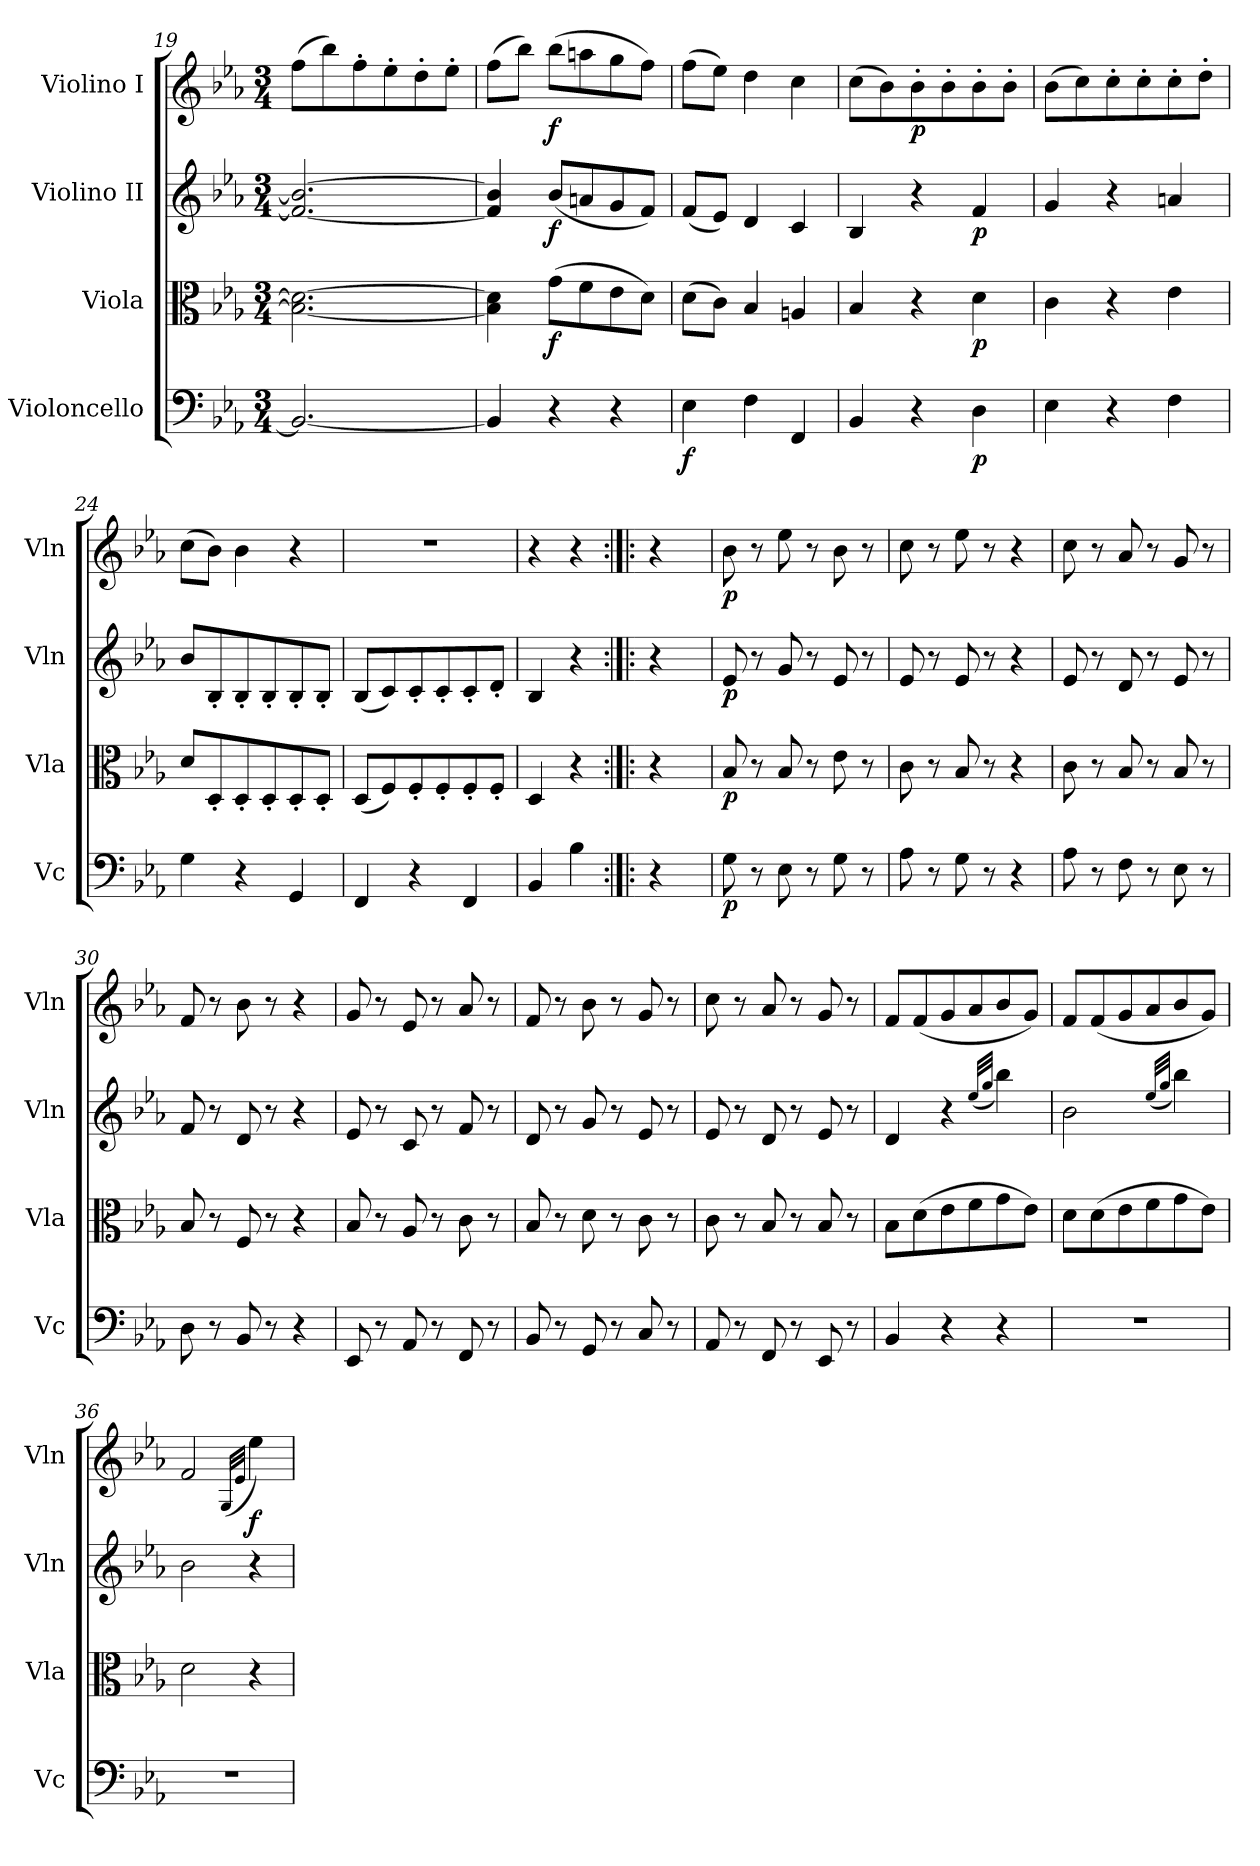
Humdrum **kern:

**kern	**dynam	**kern	**dynam	**kern	**dynam	**kern	**dynam
*part4	*part4	*part3	*part3	*part2	*part2	*part1	*part1
*staff4	*staff4	*staff3	*staff3	*staff2	*staff2	*staff1	*staff1
*I"Violoncello	*	*I"Viola	*	*I"Violino II	*	*I"Violino I	*
*I'Vc	*	*I'Vla	*	*I'Vln	*	*I'Vln	*
*clefF4	*	*clefC3	*	*clefG2	*	*clefG2	*
*k[b-e-a-]	*	*k[b-e-a-]	*	*k[b-e-a-]	*	*k[b-e-a-]	*
*E-:	*	*E-:	*	*E-:	*	*E-:	*
*M3/4	*	*M3/4	*	*M3/4	*	*M3/4	*
=19	=19	=19	=19	=19	=19	=19	=19
2.BB-_	.	2.d_ 2.B-_	.	2.b-_ 2.f_	.	(8ffL	.
.	.	.	.	.	.	8bb-)	.
.	.	.	.	.	.	8ff'	.
.	.	.	.	.	.	8ee-'	.
.	.	.	.	.	.	8dd'	.
.	.	.	.	.	.	8ee-'J	.
=20	=20	=20	=20	=20	=20	=20	=20
4BB-]	.	4d] 4B-]	.	4b-] 4f]	.	(8ffL	.
.	.	.	.	.	.	8bb-J)	.
4r	.	(8gL	f	(8b-L	f	(8bb-L	f
.	.	8f	.	8an	.	8aan	.
4r	.	8e-	.	8g	.	8gg	.
.	.	8dJ)	.	8fJ)	.	8ffJ)	.
=21	=21	=21	=21	=21	=21	=21	=21
4E-	f	(8dL	.	(8fL	.	(8ffL	.
.	.	8cJ)	.	8e-J)	.	8ee-J)	.
4F	.	4B-	.	4d	.	4dd	.
4FF	.	4An	.	4c	.	4cc	.
!!LO:LB:g=z
=22	=22	=22	=22	=22	=22	=22	=22
4BB-	.	4B-	.	4B-	.	(8ccL	.
.	.	.	.	.	.	8b-)	.
4r	.	4r	.	4r	.	8b-'	p
.	.	.	.	.	.	8b-'	.
4D	p	4d	p	4f	p	8b-'	.
.	.	.	.	.	.	8b-'J	.
=23	=23	=23	=23	=23	=23	=23	=23
4E-	.	4c	.	4g	.	(8b-L	.
.	.	.	.	.	.	8cc)	.
4r	.	4r	.	4r	.	8cc'	.
.	.	.	.	.	.	8cc'	.
4F	.	4e-	.	4an	.	8cc'	.
.	.	.	.	.	.	8dd'J	.
=24	=24	=24	=24	=24	=24	=24	=24
4G	.	8dL	.	8b-L	.	(8ccL	.
.	.	8D'	.	8B-'	.	8b-J)	.
4r	.	8D'	.	8B-'	.	4b-	.
.	.	8D'	.	8B-'	.	.	.
4GG	.	8D'	.	8B-'	.	4r	.
.	.	8D'J	.	8B-'J	.	.	.
=25	=25	=25	=25	=25	=25	=25	=25
4FF	.	(8DL	.	(8B-L	.	2.r	.
.	.	8F)	.	8c)	.	.	.
4r	.	8F'	.	8c'	.	.	.
.	.	8F'	.	8c'	.	.	.
4FF	.	8F'	.	8c'	.	.	.
.	.	8F'J	.	8d'J	.	.	.
=26a	=26a	=26a	=26a	=26a	=26a	=26a	=26a
4BB-	.	4D	.	4B-	.	4r	.
4B-	.	4r	.	4r	.	4r	.
=26b:|!|:	=26b:|!|:	=26b:|!|:	=26b:|!|:	=26b:|!|:	=26b:|!|:	=26b:|!|:	=26b:|!|:
4r	.	4r	.	4r	.	4r	.
=27	=27	=27	=27	=27	=27	=27	=27
8G	p	8B-	p	8e-	p	8b-	p
8r	.	8r	.	8r	.	8r	.
8E-	.	8B-	.	8g	.	8ee-	.
8r	.	8r	.	8r	.	8r	.
8G	.	8e-	.	8e-	.	8b-	.
8r	.	8r	.	8r	.	8r	.
=28	=28	=28	=28	=28	=28	=28	=28
8A-	.	8c	.	8e-	.	8cc	.
8r	.	8r	.	8r	.	8r	.
8G	.	8B-	.	8e-	.	8ee-	.
8r	.	8r	.	8r	.	8r	.
4r	.	4r	.	4r	.	4r	.
=29	=29	=29	=29	=29	=29	=29	=29
8A-	.	8c	.	8e-	.	8cc	.
8r	.	8r	.	8r	.	8r	.
8F	.	8B-	.	8d	.	8a-	.
8r	.	8r	.	8r	.	8r	.
8E-	.	8B-	.	8e-	.	8g	.
8r	.	8r	.	8r	.	8r	.
!!LO:LB:g=z
=30	=30	=30	=30	=30	=30	=30	=30
8D	.	8B-	.	8f	.	8f	.
8r	.	8r	.	8r	.	8r	.
8BB-	.	8F	.	8d	.	8b-	.
8r	.	8r	.	8r	.	8r	.
4r	.	4r	.	4r	.	4r	.
=31	=31	=31	=31	=31	=31	=31	=31
8EE-	.	8B-	.	8e-	.	8g	.
8r	.	8r	.	8r	.	8r	.
8AA-	.	8A-	.	8c	.	8e-	.
8r	.	8r	.	8r	.	8r	.
8FF	.	8c	.	8f	.	8a-	.
8r	.	8r	.	8r	.	8r	.
=32	=32	=32	=32	=32	=32	=32	=32
8BB-	.	8B-	.	8d	.	8f	.
8r	.	8r	.	8r	.	8r	.
8GG	.	8d	.	8g	.	8b-	.
8r	.	8r	.	8r	.	8r	.
8C	.	8c	.	8e-	.	8g	.
8r	.	8r	.	8r	.	8r	.
=33	=33	=33	=33	=33	=33	=33	=33
8AA-	.	8c	.	8e-	.	8cc	.
8r	.	8r	.	8r	.	8r	.
8FF	.	8B-	.	8d	.	8a-	.
8r	.	8r	.	8r	.	8r	.
8EE-	.	8B-	.	8e-	.	8g	.
8r	.	8r	.	8r	.	8r	.
=34	=34	=34	=34	=34	=34	=34	=34
4BB-	.	8B-L	.	4d	.	8fL	.
.	.	(8d	.	.	.	(8f	.
4r	.	8e-	.	4r	.	8g	.
.	.	8f	.	.	.	8a-	.
.	.	.	.	(<32qee-LLL	.	.	.
.	.	.	.	32qggJJJ	.	.	.
4r	.	8g	.	4bb-)	.	8b-	.
.	.	8e-J)	.	.	.	8gJ)	.
=35	=35	=35	=35	=35	=35	=35	=35
2.r	.	8dL	.	2b-	.	8fL	.
.	.	(8d	.	.	.	(8f	.
.	.	8e-	.	.	.	8g	.
.	.	8f	.	.	.	8a-	.
.	.	.	.	(<32qee-LLL	.	.	.
.	.	.	.	32qggJJJ	.	.	.
.	.	8g	.	4bb-)	.	8b-	.
.	.	8e-J)	.	.	.	8gJ)	.
=36	=36	=36	=36	=36	=36	=36	=36
2.r	.	2d	.	2b-	.	2f	.
.	.	.	.	.	.	(32qGLLL	.
.	.	.	.	.	.	32qe-JJJ	.
.	.	4r	.	4r	.	4ee-)	f
=	=	=	=	=	=	=	=
*-	*-	*-	*-	*-	*-	*-	*-
